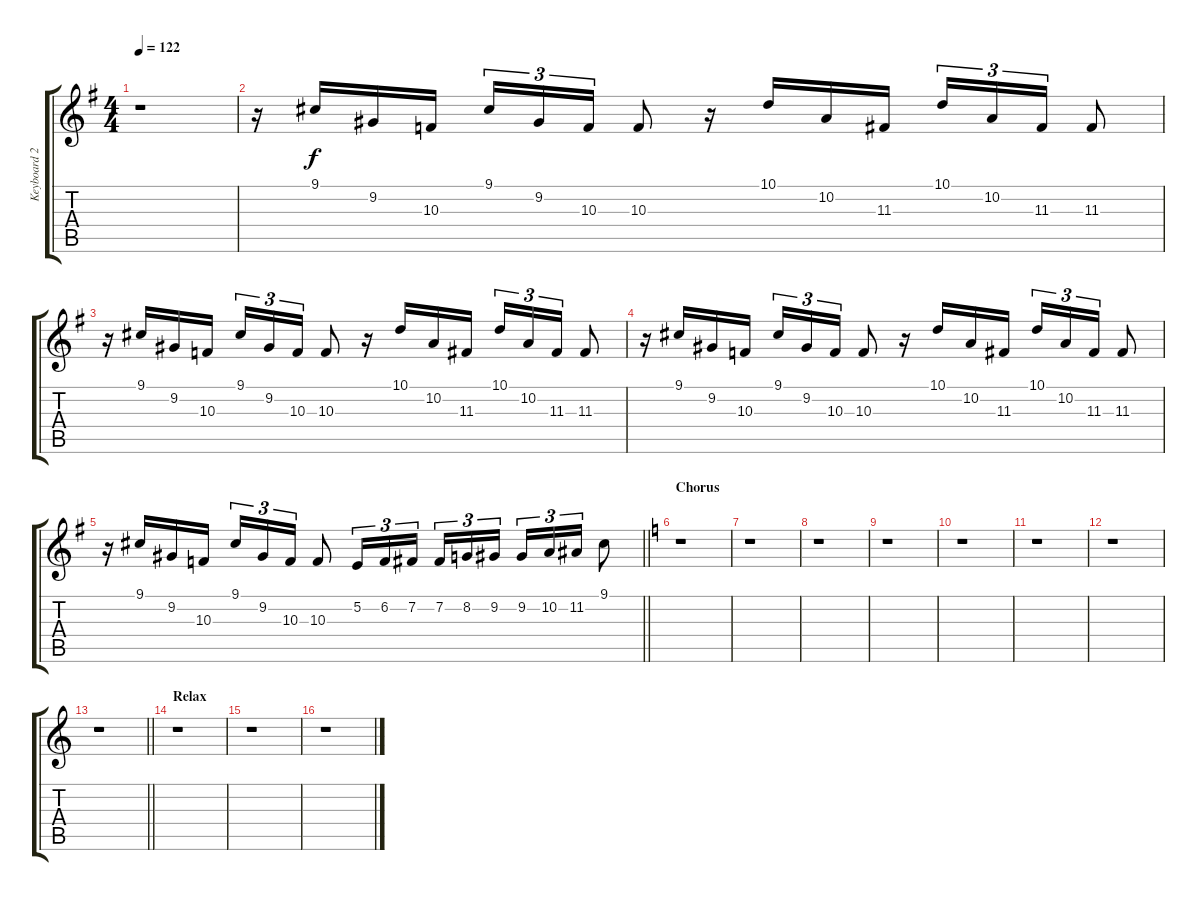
\track ("Keyboard 2" "Keyboard 2") {instrument electricpiano1}
\staff {score tabs}
\tuning (E4 B3 G3 D3 A2 E2) {hide}
\ts (4 4)
\tempo 122
\clef g2
\ks g
r.1{dy f} |
r.16 9.1.16 9.2.16 10.3.16 9.1.16{tu (3 2)} 9.2.16{tu (3 2)} 10.3.16{tu (3 2)} 10.3.8 r.16 10.1.16 10.2.16 11.3.16 10.1.16{tu (3 2)} 10.2.16{tu (3 2)} 11.3.16{tu (3 2)} 11.3.8 |
r.16 9.1.16 9.2.16 10.3.16 9.1.16{tu (3 2)} 9.2.16{tu (3 2)} 10.3.16{tu (3 2)} 10.3.8 r.16 10.1.16 10.2.16 11.3.16 10.1.16{tu (3 2)} 10.2.16{tu (3 2)} 11.3.16{tu (3 2)} 11.3.8 |
r.16 9.1.16 9.2.16 10.3.16 9.1.16{tu (3 2)} 9.2.16{tu (3 2)} 10.3.16{tu (3 2)} 10.3.8 r.16 10.1.16 10.2.16 11.3.16 10.1.16{tu (3 2)} 10.2.16{tu (3 2)} 11.3.16{tu (3 2)} 11.3.8 |
\barLineRight lightlight
r.16 9.1.16 9.2.16 10.3.16 9.1.16{tu (3 2)} 9.2.16{tu (3 2)} 10.3.16{tu (3 2)} 10.3.8 5.2.16{tu (3 2)} 6.2.16{tu (3 2)} 7.2.16{tu (3 2)} 7.2.16{tu (3 2)} 8.2.16{tu (3 2)} 9.2.16{tu (3 2)} 9.2.16{tu (3 2)} 10.2.16{tu (3 2)} 11.2.16{tu (3 2)} 9.1.8 |
\section ("" "Chorus")
\ks c
r.1 |
r.1 |
r.1 |
r.1 |
r.1 |
r.1 |
r.1 |
\barLineRight lightlight
r.1 |
\section ("" "Relax")
r.1 |
r.1 |
r.1
